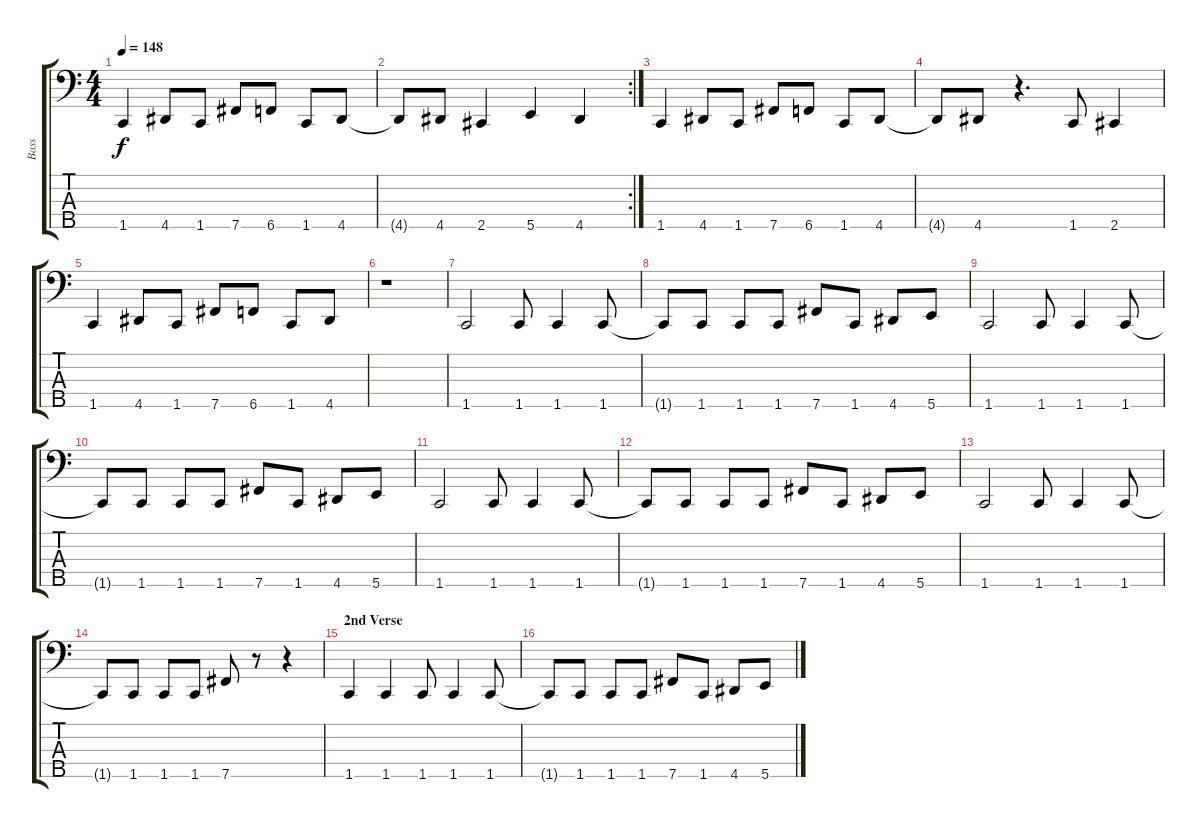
\track ("Bass" "Bass") {instrument electricbassfinger}
\staff {score tabs}
\tuning (G2 D2 A1 E1 B0) {hide}
\ts (4 4)
\tempo 148
\clef f4
\ks c
1.5.4{dy f} 4.5.8 1.5.8 7.5.8 6.5.8 1.5.8 4.5.8 |
\rc 2
4.5{t}.8 4.5.8 2.5.4 5.5.4 4.5.4 |
1.5.4 4.5.8 1.5.8 7.5.8 6.5.8 1.5.8 4.5.8 |
4.5{t}.8 4.5.8 r.4{d} 1.5.8 2.5.4 |
1.5.4 4.5.8 1.5.8 7.5.8 6.5.8 1.5.8 4.5.8 |
r.1 |
1.5.2 1.5.8 1.5.4 1.5.8 |
1.5{t}.8 1.5.8 1.5.8 1.5.8 7.5.8 1.5.8 4.5.8 5.5.8 |
1.5.2 1.5.8 1.5.4 1.5.8 |
1.5{t}.8 1.5.8 1.5.8 1.5.8 7.5.8 1.5.8 4.5.8 5.5.8 |
1.5.2 1.5.8 1.5.4 1.5.8 |
1.5{t}.8 1.5.8 1.5.8 1.5.8 7.5.8 1.5.8 4.5.8 5.5.8 |
1.5.2 1.5.8 1.5.4 1.5.8 |
1.5{t}.8 1.5.8 1.5.8 1.5.8 7.5.8 r.8 r.4 |
\section ("" "2nd Verse")
1.5.4 1.5.4 1.5.8 1.5.4 1.5.8 |
1.5{t}.8 1.5.8 1.5.8 1.5.8 7.5.8 1.5.8 4.5.8 5.5.8
